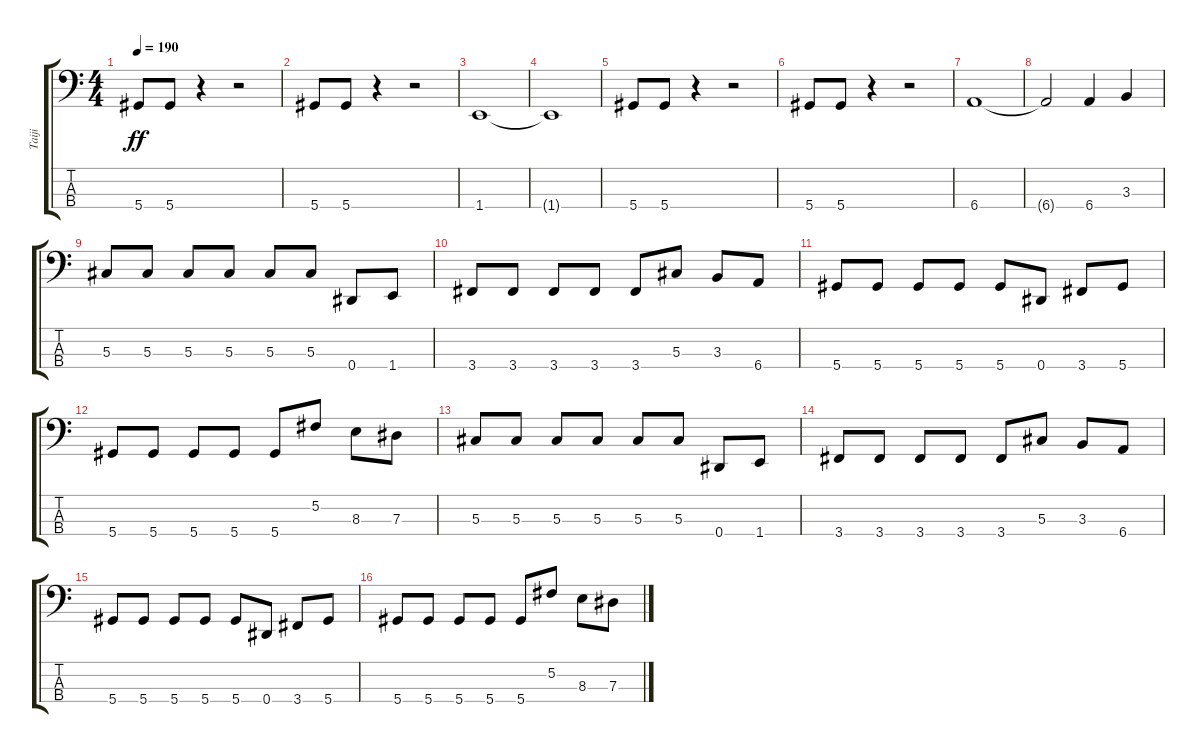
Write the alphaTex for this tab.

\track ("Taiji" "Taiji") {instrument electricbassfinger}
\staff {score tabs}
\tuning (Gb2 Db2 Ab1 Eb1) {hide}
\ts (4 4)
\tempo 190
\clef f4
\ks c
5.4.8{dy ff} 5.4.8 r.4 r.2 |
5.4.8 5.4.8 r.4 r.2 |
1.4.1 |
1.4{t}.1 |
5.4.8 5.4.8 r.4 r.2 |
5.4.8 5.4.8 r.4 r.2 |
6.4.1{instrument electricbasspick} |
6.4{t}.2 6.4.4 3.3.4 |
5.3.8 5.3.8 5.3.8 5.3.8 5.3.8 5.3.8 0.4.8 1.4.8 |
3.4.8 3.4.8 3.4.8 3.4.8 3.4.8 5.3.8 3.3.8 6.4.8 |
5.4.8 5.4.8 5.4.8 5.4.8 5.4.8 0.4.8 3.4.8 5.4.8 |
5.4.8 5.4.8 5.4.8 5.4.8 5.4.8 5.2.8 8.3.8 7.3.8 |
5.3.8 5.3.8 5.3.8 5.3.8 5.3.8 5.3.8 0.4.8 1.4.8 |
3.4.8 3.4.8 3.4.8 3.4.8 3.4.8 5.3.8 3.3.8 6.4.8 |
5.4.8 5.4.8 5.4.8 5.4.8 5.4.8 0.4.8 3.4.8 5.4.8 |
5.4.8 5.4.8 5.4.8 5.4.8 5.4.8 5.2.8 8.3.8 7.3.8
